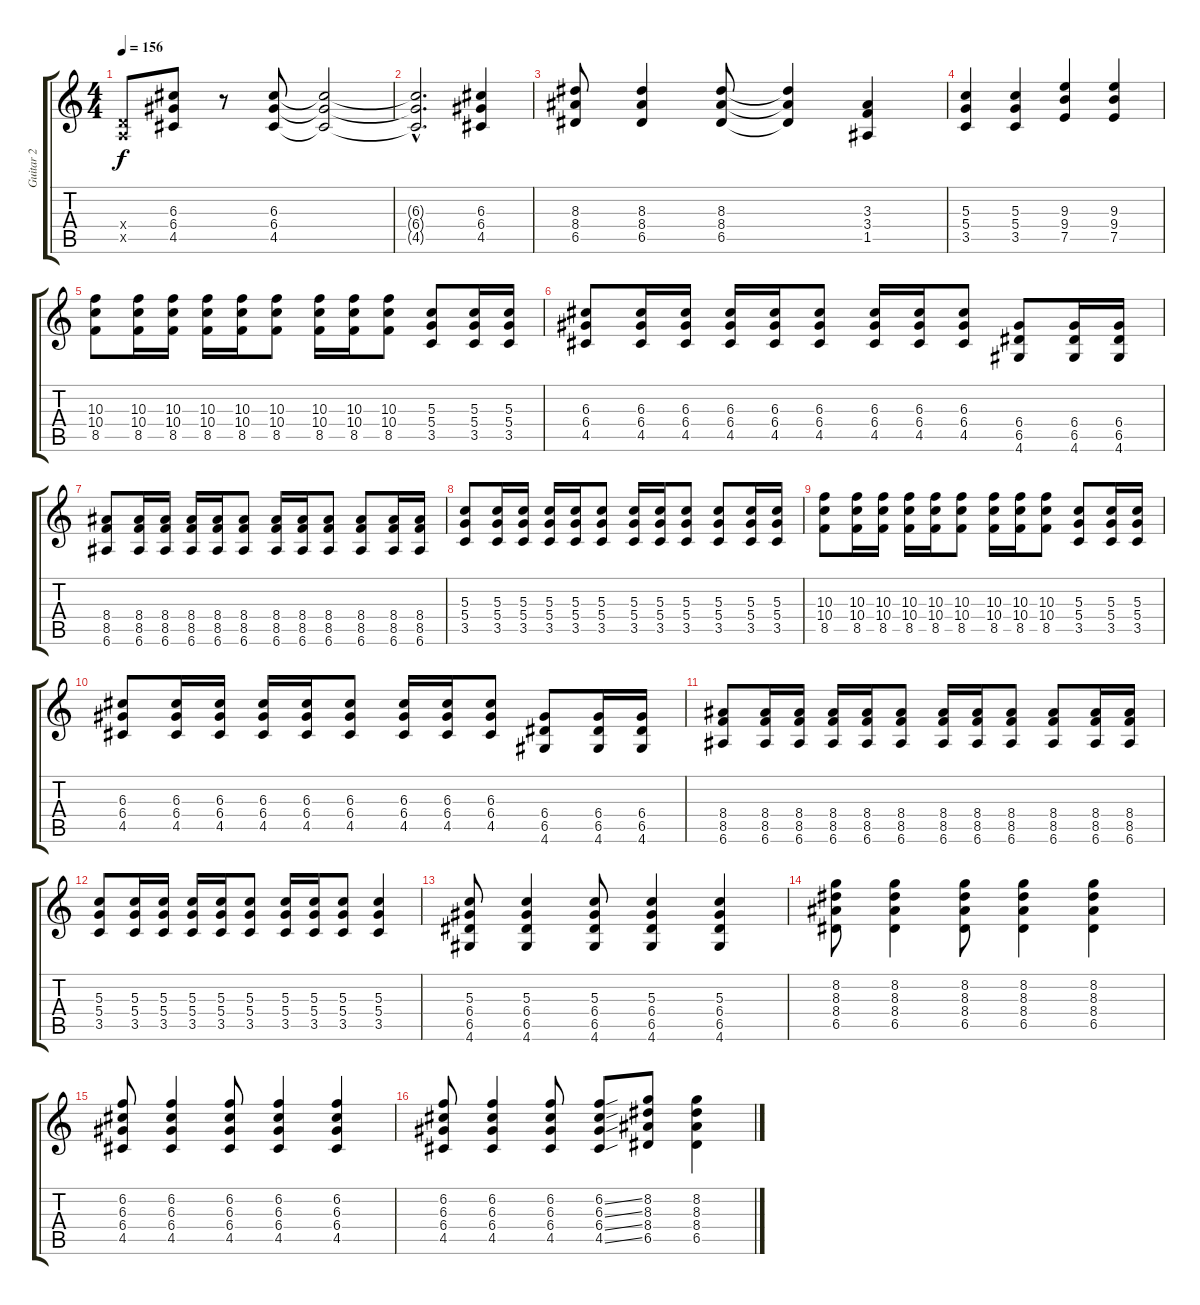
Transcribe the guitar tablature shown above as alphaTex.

\track ("Guitar 2" "Guitar 2") {instrument distortionguitar}
\staff {score tabs}
\tuning (E4 B3 G3 D3 A2 E2) {hide}
\ts (4 4)
\tempo 156
\clef g2
\ks c
(0.4{x} 0.5{x}).8{dy f} (6.3 6.4 4.5).8 r.8 (6.3 6.4 4.5).8 (6.3{t} 6.4{t} 4.5{t}).2 |
(6.3{hac t} 6.4{hac t} 4.5{hac t}).2{d} (6.3 6.4 4.5).4 |
(8.3 8.4 6.5).8 (8.3 8.4 6.5).4 (8.3 8.4 6.5).8 (8.3{t} 8.4{t} 6.5{t}).4 (3.3 3.4 1.5).4 |
(5.3 5.4 3.5).4 (5.3 5.4 3.5).4 (9.3 9.4 7.5).4 (9.3 9.4 7.5).4 |
(10.3 10.4 8.5).8 (10.3 10.4 8.5).16 (10.3 10.4 8.5).16 (10.3 10.4 8.5).16 (10.3 10.4 8.5).16 (10.3 10.4 8.5).8 (10.3 10.4 8.5).16 (10.3 10.4 8.5).16 (10.3 10.4 8.5).8 (5.3 5.4 3.5).8 (5.3 5.4 3.5).16 (5.3 5.4 3.5).16 |
(6.3 6.4 4.5).8 (6.3 6.4 4.5).16 (6.3 6.4 4.5).16 (6.3 6.4 4.5).16 (6.3 6.4 4.5).16 (6.3 6.4 4.5).8 (6.3 6.4 4.5).16 (6.3 6.4 4.5).16 (6.3 6.4 4.5).8 (6.4 6.5 4.6).8 (6.4 6.5 4.6).16 (6.4 6.5 4.6).16 |
(8.4 8.5 6.6).8 (8.4 8.5 6.6).16 (8.4 8.5 6.6).16 (8.4 8.5 6.6).16 (8.4 8.5 6.6).16 (8.4 8.5 6.6).8 (8.4 8.5 6.6).16 (8.4 8.5 6.6).16 (8.4 8.5 6.6).8 (8.4 8.5 6.6).8 (8.4 8.5 6.6).16 (8.4 8.5 6.6).16 |
(5.3 5.4 3.5).8 (5.3 5.4 3.5).16 (5.3 5.4 3.5).16 (5.3 5.4 3.5).16 (5.3 5.4 3.5).16 (5.3 5.4 3.5).8 (5.3 5.4 3.5).16 (5.3 5.4 3.5).16 (5.3 5.4 3.5).8 (5.3 5.4 3.5).8 (5.3 5.4 3.5).16 (5.3 5.4 3.5).16 |
(10.3 10.4 8.5).8 (10.3 10.4 8.5).16 (10.3 10.4 8.5).16 (10.3 10.4 8.5).16 (10.3 10.4 8.5).16 (10.3 10.4 8.5).8 (10.3 10.4 8.5).16 (10.3 10.4 8.5).16 (10.3 10.4 8.5).8 (5.3 5.4 3.5).8 (5.3 5.4 3.5).16 (5.3 5.4 3.5).16 |
(6.3 6.4 4.5).8 (6.3 6.4 4.5).16 (6.3 6.4 4.5).16 (6.3 6.4 4.5).16 (6.3 6.4 4.5).16 (6.3 6.4 4.5).8 (6.3 6.4 4.5).16 (6.3 6.4 4.5).16 (6.3 6.4 4.5).8 (6.4 6.5 4.6).8 (6.4 6.5 4.6).16 (6.4 6.5 4.6).16 |
(8.4 8.5 6.6).8 (8.4 8.5 6.6).16 (8.4 8.5 6.6).16 (8.4 8.5 6.6).16 (8.4 8.5 6.6).16 (8.4 8.5 6.6).8 (8.4 8.5 6.6).16 (8.4 8.5 6.6).16 (8.4 8.5 6.6).8 (8.4 8.5 6.6).8 (8.4 8.5 6.6).16 (8.4 8.5 6.6).16 |
(5.3 5.4 3.5).8 (5.3 5.4 3.5).16 (5.3 5.4 3.5).16 (5.3 5.4 3.5).16 (5.3 5.4 3.5).16 (5.3 5.4 3.5).8 (5.3 5.4 3.5).16 (5.3 5.4 3.5).16 (5.3 5.4 3.5).8 (5.3 5.4 3.5).4 |
(5.3 6.4 6.5 4.6).8 (5.3 6.4 6.5 4.6).4 (5.3 6.4 6.5 4.6).8 (5.3 6.4 6.5 4.6).4 (5.3 6.4 6.5 4.6).4 |
(8.2 8.3 8.4 6.5).8 (8.2 8.3 8.4 6.5).4 (8.2 8.3 8.4 6.5).8 (8.2 8.3 8.4 6.5).4 (8.2 8.3 8.4 6.5).4 |
(6.2 6.3 6.4 4.5).8 (6.2 6.3 6.4 4.5).4 (6.2 6.3 6.4 4.5).8 (6.2 6.3 6.4 4.5).4 (6.2 6.3 6.4 4.5).4 |
(6.2 6.3 6.4 4.5).8 (6.2 6.3 6.4 4.5).4 (6.2 6.3 6.4 4.5).8 (6.2{ss} 6.3{ss} 6.4{ss} 4.5{ss}).8 (8.2 8.3 8.4 6.5).8 (8.2 8.3 8.4 6.5).4
